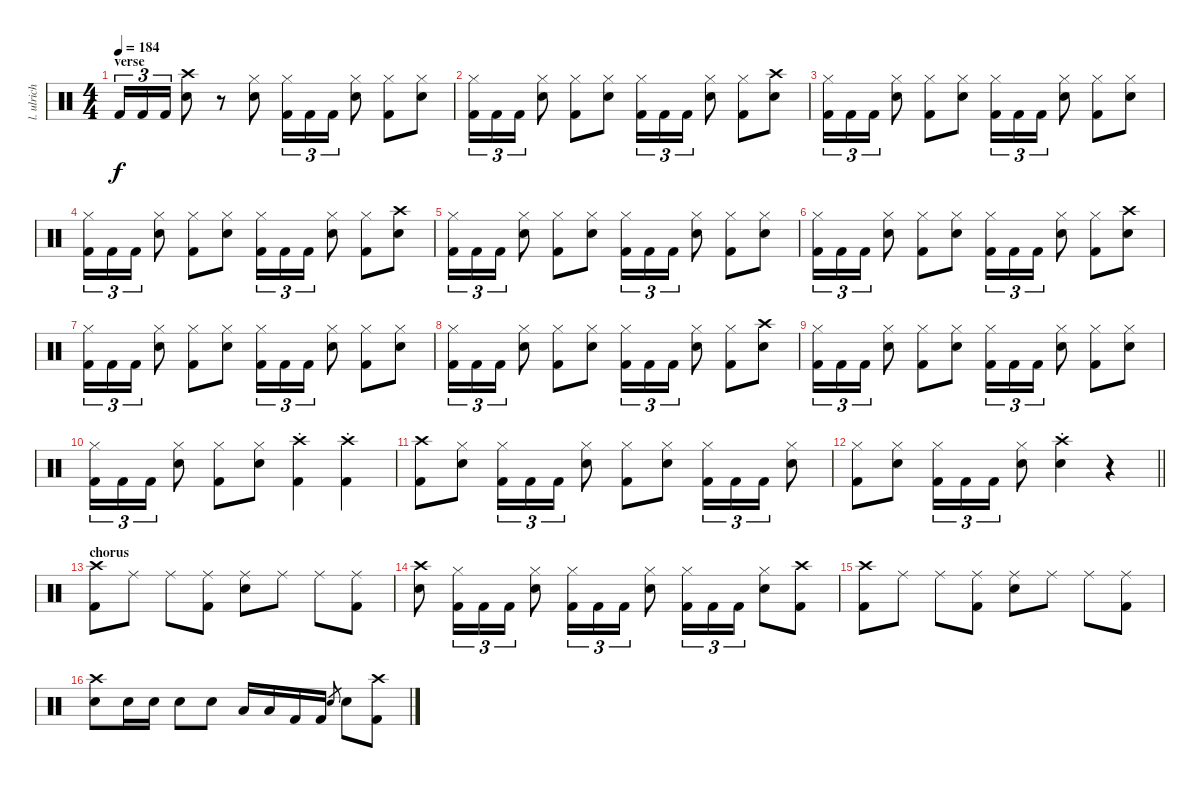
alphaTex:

\track ("l. ulrich - drums" "l. ulrich ") {instrument percussion}
\staff {score}
\articulation defaults
\ts (4 4)
\section ("" "verse")
\tempo 184
\clef neutral
\ks c "Kick (hit) 2".16{tu (3 2) dy f} "Kick (hit) 2".16{tu (3 2)} "Kick (hit) 2".16{tu (3 2)}
("Crash high (hit)" "Snare (hit) 2").8 r.8 ("Hi-Hat (closed)" "Snare (hit) 2").8 ("Hi-Hat (closed)" "Kick (hit) 2").16{tu (3 2)} "Kick (hit) 2".16{tu (3 2)} "Kick (hit) 2".16{tu (3 2)} ("Hi-Hat (closed)" "Snare (hit) 2").8 ("Hi-Hat (closed)" "Kick (hit) 2").8 ("Hi-Hat (closed)" "Snare (hit) 2").8 |
("Hi-Hat (closed)" "Kick (hit) 2").16{tu (3 2)} "Kick (hit) 2".16{tu (3 2)} "Kick (hit) 2".16{tu (3 2)} ("Hi-Hat (closed)" "Snare (hit) 2").8 ("Hi-Hat (closed)" "Kick (hit) 2").8 ("Hi-Hat (closed)" "Snare (hit) 2").8 ("Hi-Hat (closed)" "Kick (hit) 2").16{tu (3 2)} "Kick (hit) 2".16{tu (3 2)} "Kick (hit) 2".16{tu (3 2)} ("Hi-Hat (closed)" "Snare (hit) 2").8 ("Hi-Hat (closed)" "Kick (hit) 2").8 ("Crash high (hit)" "Snare (hit) 2").8 |
("Hi-Hat (closed)" "Kick (hit) 2").16{tu (3 2)} "Kick (hit) 2".16{tu (3 2)} "Kick (hit) 2".16{tu (3 2)} ("Hi-Hat (closed)" "Snare (hit) 2").8 ("Hi-Hat (closed)" "Kick (hit) 2").8 ("Hi-Hat (closed)" "Snare (hit) 2").8 ("Hi-Hat (closed)" "Kick (hit) 2").16{tu (3 2)} "Kick (hit) 2".16{tu (3 2)} "Kick (hit) 2".16{tu (3 2)} ("Hi-Hat (closed)" "Snare (hit) 2").8 ("Hi-Hat (closed)" "Kick (hit) 2").8 ("Hi-Hat (closed)" "Snare (hit) 2").8 |
("Hi-Hat (closed)" "Kick (hit) 2").16{tu (3 2)} "Kick (hit) 2".16{tu (3 2)} "Kick (hit) 2".16{tu (3 2)} ("Hi-Hat (closed)" "Snare (hit) 2").8 ("Hi-Hat (closed)" "Kick (hit) 2").8 ("Hi-Hat (closed)" "Snare (hit) 2").8 ("Hi-Hat (closed)" "Kick (hit) 2").16{tu (3 2)} "Kick (hit) 2".16{tu (3 2)} "Kick (hit) 2".16{tu (3 2)} ("Hi-Hat (closed)" "Snare (hit) 2").8 ("Hi-Hat (closed)" "Kick (hit) 2").8 ("Crash high (hit)" "Snare (hit) 2").8 |
("Hi-Hat (closed)" "Kick (hit) 2").16{tu (3 2)} "Kick (hit) 2".16{tu (3 2)} "Kick (hit) 2".16{tu (3 2)} ("Hi-Hat (closed)" "Snare (hit) 2").8 ("Hi-Hat (closed)" "Kick (hit) 2").8 ("Hi-Hat (closed)" "Snare (hit) 2").8 ("Hi-Hat (closed)" "Kick (hit) 2").16{tu (3 2)} "Kick (hit) 2".16{tu (3 2)} "Kick (hit) 2".16{tu (3 2)} ("Hi-Hat (closed)" "Snare (hit) 2").8 ("Hi-Hat (closed)" "Kick (hit) 2").8 ("Hi-Hat (closed)" "Snare (hit) 2").8 |
("Hi-Hat (closed)" "Kick (hit) 2").16{tu (3 2)} "Kick (hit) 2".16{tu (3 2)} "Kick (hit) 2".16{tu (3 2)} ("Hi-Hat (closed)" "Snare (hit) 2").8 ("Hi-Hat (closed)" "Kick (hit) 2").8 ("Hi-Hat (closed)" "Snare (hit) 2").8 ("Hi-Hat (closed)" "Kick (hit) 2").16{tu (3 2)} "Kick (hit) 2".16{tu (3 2)} "Kick (hit) 2".16{tu (3 2)} ("Hi-Hat (closed)" "Snare (hit) 2").8 ("Hi-Hat (closed)" "Kick (hit) 2").8 ("Crash high (hit)" "Snare (hit) 2").8 |
("Hi-Hat (closed)" "Kick (hit) 2").16{tu (3 2)} "Kick (hit) 2".16{tu (3 2)} "Kick (hit) 2".16{tu (3 2)} ("Hi-Hat (closed)" "Snare (hit) 2").8 ("Hi-Hat (closed)" "Kick (hit) 2").8 ("Hi-Hat (closed)" "Snare (hit) 2").8 ("Hi-Hat (closed)" "Kick (hit) 2").16{tu (3 2)} "Kick (hit) 2".16{tu (3 2)} "Kick (hit) 2".16{tu (3 2)} ("Hi-Hat (closed)" "Snare (hit) 2").8 ("Hi-Hat (closed)" "Kick (hit) 2").8 ("Hi-Hat (closed)" "Snare (hit) 2").8 |
("Hi-Hat (closed)" "Kick (hit) 2").16{tu (3 2)} "Kick (hit) 2".16{tu (3 2)} "Kick (hit) 2".16{tu (3 2)} ("Hi-Hat (closed)" "Snare (hit) 2").8 ("Hi-Hat (closed)" "Kick (hit) 2").8 ("Hi-Hat (closed)" "Snare (hit) 2").8 ("Hi-Hat (closed)" "Kick (hit) 2").16{tu (3 2)} "Kick (hit) 2".16{tu (3 2)} "Kick (hit) 2".16{tu (3 2)} ("Hi-Hat (closed)" "Snare (hit) 2").8 ("Hi-Hat (closed)" "Kick (hit) 2").8 ("Crash high (hit)" "Snare (hit) 2").8 |
("Hi-Hat (closed)" "Kick (hit) 2").16{tu (3 2)} "Kick (hit) 2".16{tu (3 2)} "Kick (hit) 2".16{tu (3 2)} ("Hi-Hat (closed)" "Snare (hit) 2").8 ("Hi-Hat (closed)" "Kick (hit) 2").8 ("Hi-Hat (closed)" "Snare (hit) 2").8 ("Hi-Hat (closed)" "Kick (hit) 2").16{tu (3 2)} "Kick (hit) 2".16{tu (3 2)} "Kick (hit) 2".16{tu (3 2)} ("Hi-Hat (closed)" "Snare (hit) 2").8 ("Hi-Hat (closed)" "Kick (hit) 2").8 ("Hi-Hat (closed)" "Snare (hit) 2").8 |
("Hi-Hat (closed)" "Kick (hit) 2").16{tu (3 2)} "Kick (hit) 2".16{tu (3 2)} "Kick (hit) 2".16{tu (3 2)} ("Hi-Hat (closed)" "Snare (hit) 2").8 ("Hi-Hat (closed)" "Kick (hit) 2").8 ("Hi-Hat (closed)" "Snare (hit) 2").8 ("Crash high (hit)"{st} "Kick (hit) 2"{st}).4 ("Crash high (hit)"{st} "Kick (hit) 2"{st}).4 |
("Crash high (hit)" "Kick (hit) 2").8 ("Hi-Hat (closed)" "Snare (hit) 2").8 ("Hi-Hat (closed)" "Kick (hit) 2").16{tu (3 2)} "Kick (hit) 2".16{tu (3 2)} "Kick (hit) 2".16{tu (3 2)} ("Hi-Hat (closed)" "Snare (hit) 2").8 ("Hi-Hat (closed)" "Kick (hit) 2").8 ("Hi-Hat (closed)" "Snare (hit) 2").8 ("Hi-Hat (closed)" "Kick (hit) 2").16{tu (3 2)} "Kick (hit) 2".16{tu (3 2)} "Kick (hit) 2".16{tu (3 2)} ("Hi-Hat (closed)" "Snare (hit) 2").8 |
\barLineRight lightlight
("Hi-Hat (closed)" "Kick (hit) 2").8 ("Hi-Hat (closed)" "Snare (hit) 2").8 ("Hi-Hat (closed)" "Kick (hit) 2").16{tu (3 2)} "Kick (hit) 2".16{tu (3 2)} "Kick (hit) 2".16{tu (3 2)} ("Hi-Hat (closed)" "Snare (hit) 2").8 ("Crash high (hit)"{st} "Snare (hit) 2"{st}).4 r.4 |
\section ("" "chorus")
("Crash high (hit)" "Kick (hit) 2").8 "Ride (middle)".8 "Ride (middle)".8 ("Ride (middle)" "Kick (hit) 2").8 ("Ride (middle)" "Snare (hit) 2").8 "Ride (middle)".8 "Ride (middle)".8 ("Ride (middle)" "Kick (hit) 2").8 |
("Crash high (hit)" "Snare (hit) 2").8 ("Hi-Hat (closed)" "Kick (hit) 2").16{tu (3 2)} "Kick (hit) 2".16{tu (3 2)} "Kick (hit) 2".16{tu (3 2)} ("Hi-Hat (closed)" "Snare (hit) 2").8 ("Hi-Hat (closed)" "Kick (hit) 2").16{tu (3 2)} "Kick (hit) 2".16{tu (3 2)} "Kick (hit) 2".16{tu (3 2)} ("Hi-Hat (closed)" "Snare (hit) 2").8 ("Hi-Hat (closed)" "Kick (hit) 2").16{tu (3 2)} "Kick (hit) 2".16{tu (3 2)} "Kick (hit) 2".16{tu (3 2)} ("Hi-Hat (closed)" "Snare (hit) 2").8 ("Crash high (hit)" "Kick (hit) 2").8 |
("Crash high (hit)" "Kick (hit) 2").8 "Ride (middle)".8 "Ride (middle)".8 ("Ride (middle)" "Kick (hit) 2").8 ("Ride (middle)" "Snare (hit) 2").8 "Ride (middle)".8 "Ride (middle)".8 ("Ride (middle)" "Kick (hit) 2").8 |
("Crash high (hit)" "Snare (hit) 2").8 "Snare (hit) 2".16 "Snare (hit) 2".16 "Snare (hit) 2".8 "Snare (hit) 2".8 "Low Floor Tom (hit)".16 "Low Floor Tom (hit)".16 "Kick (hit) 2".16 "Kick (hit) 2".16 "Snare (hit) 2".8{gr} "Snare (hit) 2".8 ("Crash high (hit)" "Kick (hit) 2").8
